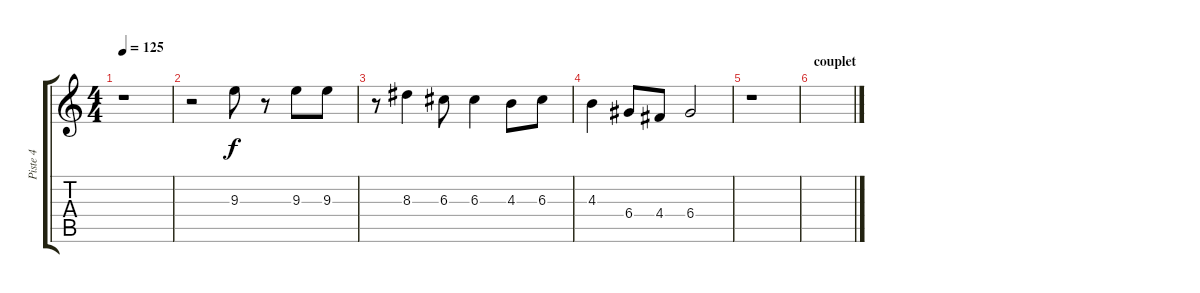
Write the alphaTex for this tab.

\track ("Piste 4" "Piste 4") {instrument distortionguitar}
\staff {score tabs}
\tuning (E4 B3 G3 D3 A2 E2) {hide}
\ts (4 4)
\tempo 125
\clef g2
\ks c
r.1{dy f} |
r.2 9.3.8 r.8 9.3.8 9.3.8 |
r.8 8.3.4 6.3.8 6.3.4 4.3.8 6.3.8 |
4.3.4 6.4.8 4.4.8 6.4.2 |
r.1 |
\section ("" "couplet")
